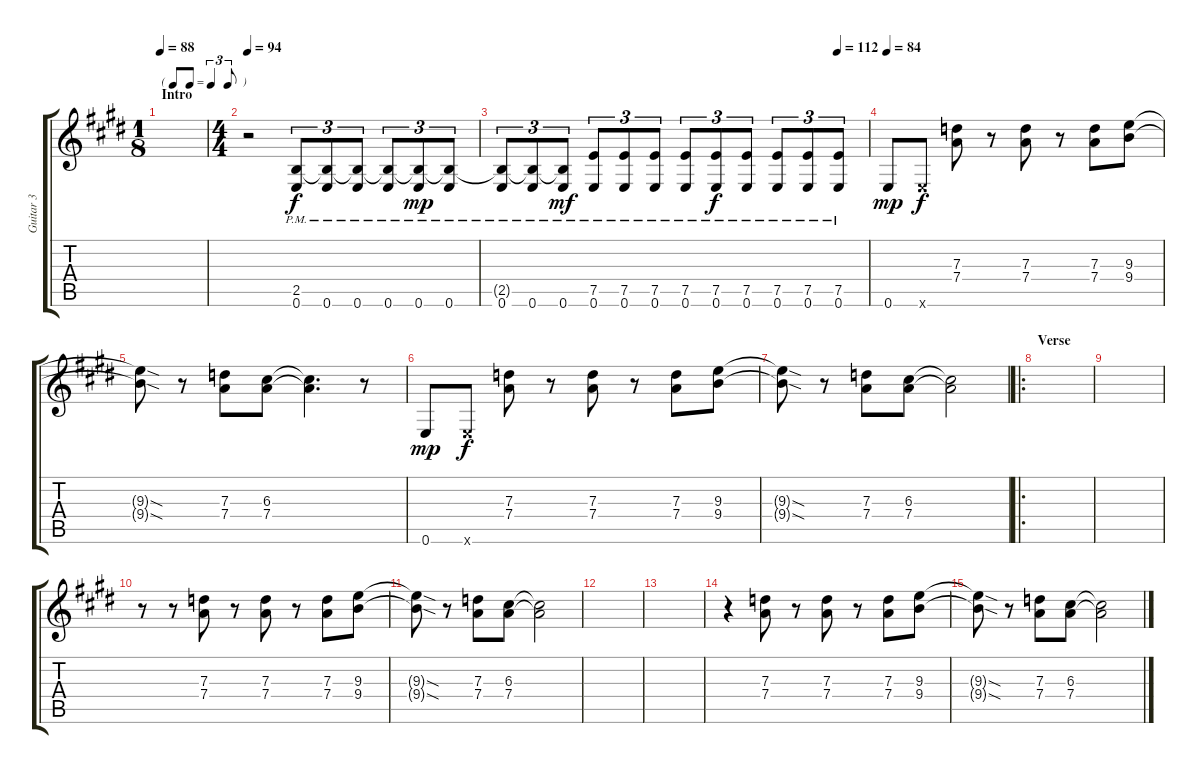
\track ("Guitar 3" "Guitar 3") {instrument electricguitarclean}
\staff {score tabs}
\tuning (E4 B3 G3 D3 A2 E2) {hide}
\ts (1 8)
\tf triplet8th
\section ("" "Intro")
\tempo 88
\clef g2
\ks e
|
\ts (4 4)
\tempo 94
r.2 (2.5{pm} 0.6{pm}).8{tu (3 2)} (2.5{pm t} 0.6{pm}).8{tu (3 2)} (2.5{pm t} 0.6{pm}).8{tu (3 2)} (2.5{pm t} 0.6{pm}).8{tu (3 2)} (2.5{pm t} 0.6{pm}).8{tu (3 2) dy mp} (2.5{pm t} 0.6{pm}).8{tu (3 2)} |
\tempo (112 0.9166666666666666)
(2.5{pm t} 0.6{pm}).8{tu (3 2)} (2.5{pm t} 0.6{pm}).8{tu (3 2)} (2.5{pm t} 0.6{pm}).8{tu (3 2) dy mf} (7.5{pm} 0.6{pm}).8{tu (3 2)} (7.5{pm} 0.6{pm}).8{tu (3 2)} (7.5{pm} 0.6{pm}).8{tu (3 2)} (7.5{pm} 0.6{pm}).8{tu (3 2)} (7.5{pm} 0.6{pm}).8{tu (3 2) dy f} (7.5{pm} 0.6{pm}).8{tu (3 2)} (7.5{pm} 0.6{pm}).8{tu (3 2)} (7.5{pm} 0.6{pm}).8{tu (3 2)} (7.5{pm} 0.6{pm}).8{tu (3 2)} |
\section ("" "")
\tempo 84
0.6.8{dy mp} 0.6{x}.8{dy f} (7.3 7.4).8 r.8 (7.3 7.4).8 r.8 (7.3 7.4).8 (9.3 9.4).8 |
(9.3{sod t} 9.4{sod t}).8 r.8 (7.3 7.4).8 (6.3 7.4).8 (6.3{t} 7.4{t}).4{d} r.8 |
0.6.8{dy mp} 0.6{x}.8{dy f} (7.3 7.4).8 r.8 (7.3 7.4).8 r.8 (7.3 7.4).8 (9.3 9.4).8 |
(9.3{sod t} 9.4{sod t}).8 r.8 (7.3 7.4).8 (6.3 7.4).8 (6.3{t} 7.4{t}).2 |
\ro
\section ("" "Verse")
|
|
r.8 r.8 (7.3 7.4).8 r.8 (7.3 7.4).8 r.8 (7.3 7.4).8 (9.3 9.4).8 |
(9.3{sod t} 9.4{sod t}).8 r.8 (7.3 7.4).8 (6.3 7.4).8 (6.3{t} 7.4{t}).2 |
|
|
r.4 (7.3 7.4).8 r.8 (7.3 7.4).8 r.8 (7.3 7.4).8 (9.3 9.4).8 |
(9.3{sod t} 9.4{sod t}).8 r.8 (7.3 7.4).8 (6.3 7.4).8 (6.3{t} 7.4{t}).2
